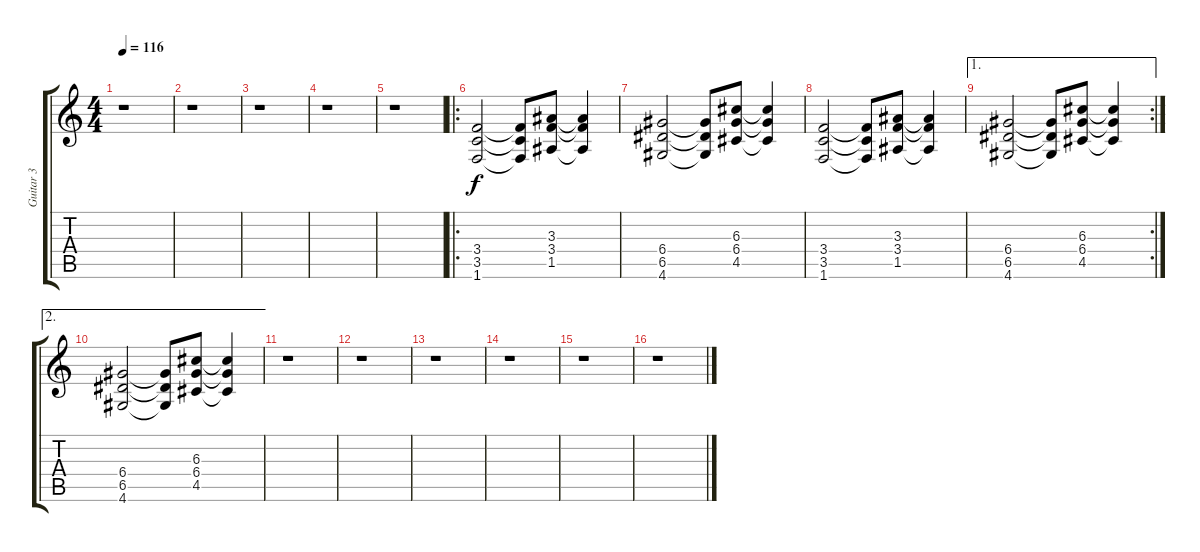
\track ("Guitar 3" "Guitar 3") {instrument overdrivenguitar}
\staff {score tabs}
\tuning (E4 B3 G3 D3 A2 E2) {hide}
\ts (4 4)
\tempo 116
\clef g2
\ks c
r.1{dy f instrument overdrivenguitar} |
r.1 |
r.1 |
r.1 |
r.1 |
\ro
(3.4 3.5 1.6).2 (3.4{t} 3.5{t} 1.6{t}).8 (3.3 3.4 1.5).8 (3.3{t} 3.4{t} 1.5{t}).4 |
(6.4 6.5 4.6).2 (6.4{t} 6.5{t} 4.6{t}).8 (6.3 6.4 4.5).8 (6.3{t} 6.4{t} 4.5{t}).4 |
(3.4 3.5 1.6).2 (3.4{t} 3.5{t} 1.6{t}).8 (3.3 3.4 1.5).8 (3.3{t} 3.4{t} 1.5{t}).4 |
\ae 1
\rc 2
(6.4 6.5 4.6).2 (6.4{t} 6.5{t} 4.6{t}).8 (6.3 6.4 4.5).8 (6.3{t} 6.4{t} 4.5{t}).4 |
\ae 2
(6.4 6.5 4.6).2 (6.4{t} 6.5{t} 4.6{t}).8 (6.3 6.4 4.5).8 (6.3{t} 6.4{t} 4.5{t}).4 |
r.1 |
r.1 |
r.1 |
r.1 |
r.1 |
r.1
